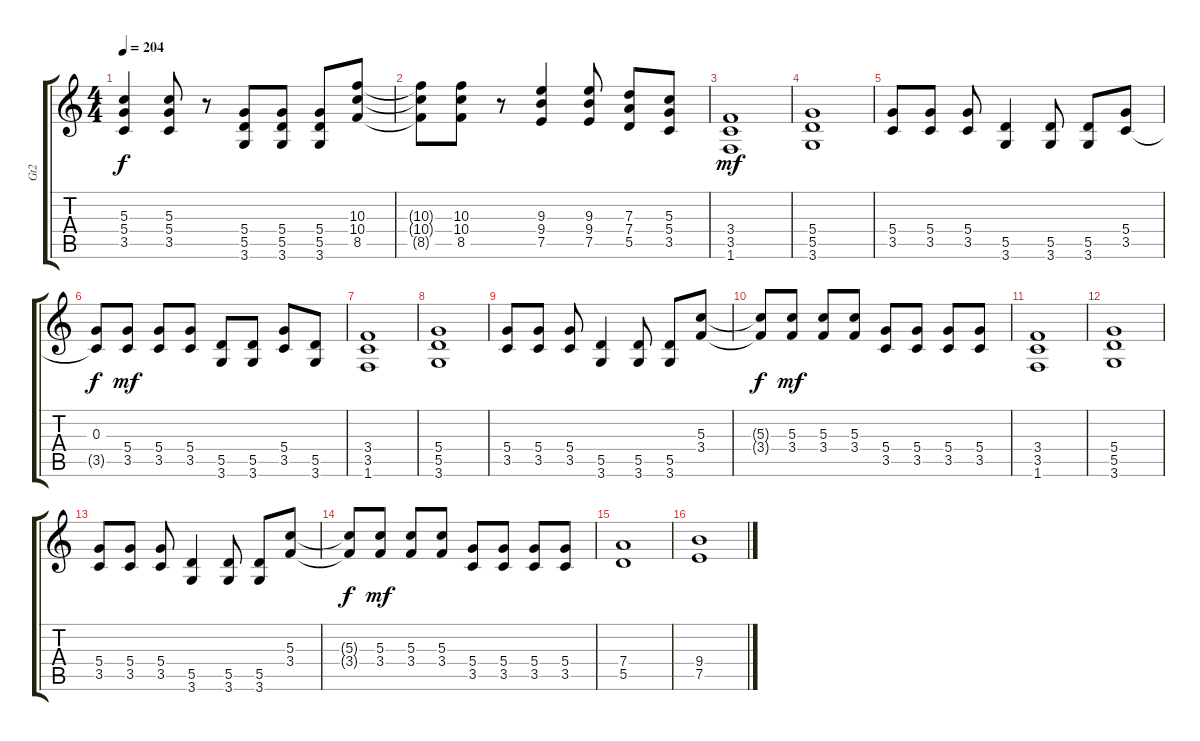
\track ("Gt2" "Gt2") {instrument overdrivenguitar}
\staff {score tabs}
\tuning (E4 B3 G3 D3 A2 E2) {hide}
\ts (4 4)
\tempo 204
\clef g2
\ks c
(5.3{t} 5.4{t} 3.5{t}).4{dy f} (5.3 5.4 3.5).8 r.8 (5.4 5.5 3.6).8 (5.4 5.5 3.6).8 (5.4 5.5 3.6).8 (10.3 10.4 8.5).8 |
(10.3{t} 10.4{t} 8.5{t}).8 (10.3 10.4 8.5).8 r.8 (9.3 9.4 7.5).4 (9.3 9.4 7.5).8 (7.3 7.4 5.5).8 (5.3 5.4 3.5).8 |
(3.4 3.5 1.6).1{dy mf} |
(5.4 5.5 3.6).1 |
(5.4 3.5).8 (5.4 3.5).8 (5.4 3.5).8 (5.5 3.6).4 (5.5 3.6).8 (5.5 3.6).8 (5.4 3.5).8 |
(0.3 3.5{t}).8{dy f} (5.4 3.5).8{dy mf} (5.4 3.5).8 (5.4 3.5).8 (5.5 3.6).8 (5.5 3.6).8 (5.4 3.5).8 (5.5 3.6).8 |
(3.4 3.5 1.6).1 |
(5.4 5.5 3.6).1 |
(5.4 3.5).8 (5.4 3.5).8 (5.4 3.5).8 (5.5 3.6).4 (5.5 3.6).8 (5.5 3.6).8 (5.3 3.4).8 |
(5.3{t} 3.4{t}).8{dy f} (5.3 3.4).8{dy mf} (5.3 3.4).8 (5.3 3.4).8 (5.4 3.5).8 (5.4 3.5).8 (5.4 3.5).8 (5.4 3.5).8 |
(3.4 3.5 1.6).1 |
(5.4 5.5 3.6).1 |
(5.4 3.5).8 (5.4 3.5).8 (5.4 3.5).8 (5.5 3.6).4 (5.5 3.6).8 (5.5 3.6).8 (5.3 3.4).8 |
(5.3{t} 3.4{t}).8{dy f} (5.3 3.4).8{dy mf} (5.3 3.4).8 (5.3 3.4).8 (5.4 3.5).8 (5.4 3.5).8 (5.4 3.5).8 (5.4 3.5).8 |
(7.4 5.5).1 |
(9.4 7.5).1
